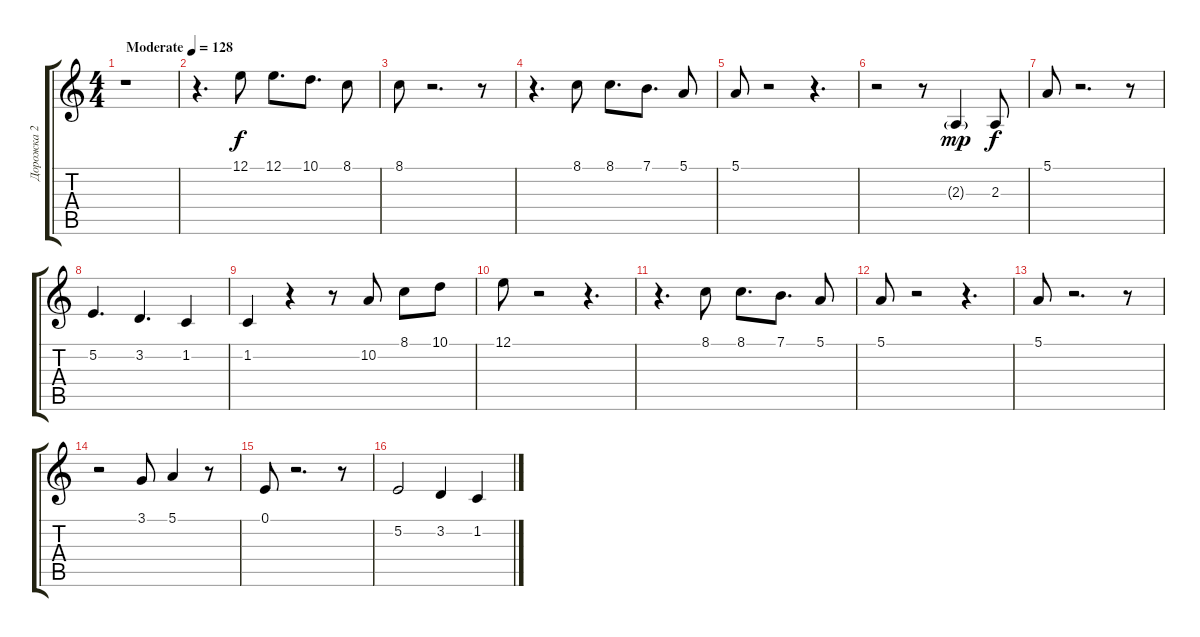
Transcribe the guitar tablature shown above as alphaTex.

\track ("Дорожка 2" "Дорожка 2") {instrument brightacousticpiano}
\staff {score tabs}
\tuning (E4 B3 G3 D3 A2 E2) {hide}
\ts (4 4)
\tempo (128 "Moderate")
\clef g2
\ks c
r.1{dy f instrument brightacousticpiano} |
r.4{d} 12.1.8 12.1.8{d} 10.1.8{d} 8.1.8 |
8.1.8 r.2{d} r.8 |
r.4{d} 8.1.8 8.1.8{d} 7.1.8{d} 5.1.8 |
5.1.8 r.2 r.4{d} |
r.2 r.8 2.3{g}.4{dy mp} 2.3.8{dy f} |
5.1.8 r.2{d} r.8 |
5.2.4{d} 3.2.4{d} 1.2.4 |
1.2.4 r.4 r.8 10.2.8 8.1.8 10.1.8 |
12.1.8 r.2 r.4{d} |
r.4{d} 8.1.8 8.1.8{d} 7.1.8{d} 5.1.8 |
5.1.8 r.2 r.4{d} |
5.1.8 r.2{d} r.8 |
r.2 3.1.8 5.1.4 r.8 |
0.1.8 r.2{d} r.8 |
5.2.2 3.2.4 1.2.4
